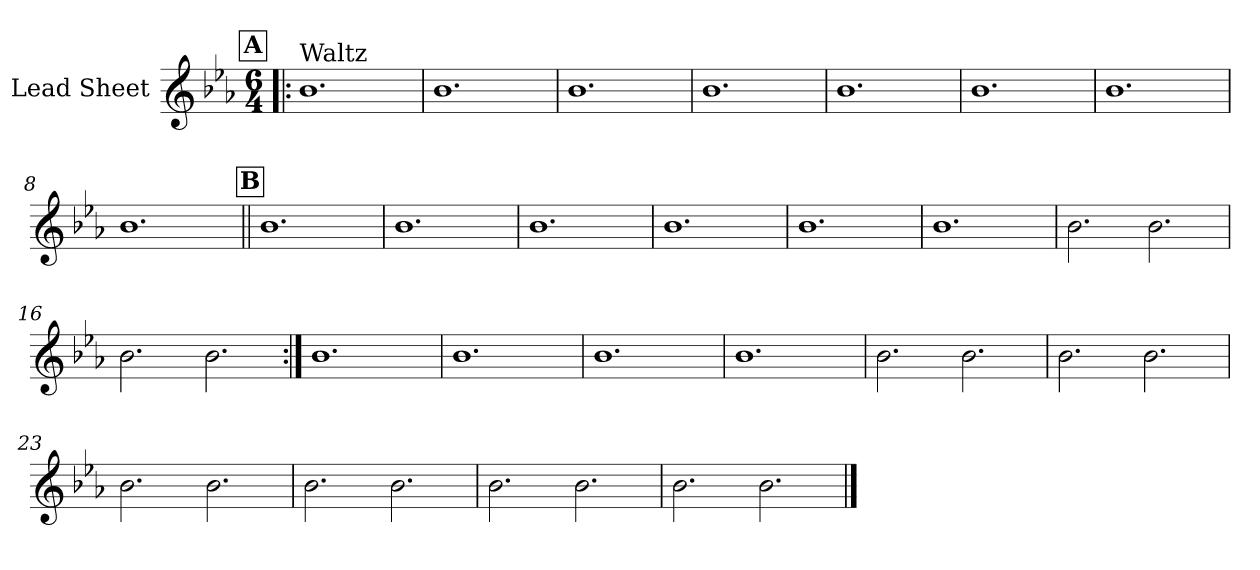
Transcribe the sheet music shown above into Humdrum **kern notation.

**kern
*part1
*staff1
*I"Lead Sheet
*clefG2
*k[b-e-a-]
*E-:
*M6/4
!!LO:REH:place=s1:a:fs=14:t=A
=1!|:
!LO:TX:a:t=Waltz
1.b-
=2
1.b-
=3
1.b-
=4
1.b-
!!LO:LB:g=z
=5
1.b-
=6
1.b-
=7
1.b-
=8
1.b-
!!LO:LB:g=z
!!LO:REH:place=s1:a:fs=14:t=B
=9||
1.b-
=10
1.b-
=11
1.b-
=12
1.b-
!!LO:LB:g=z
=13
1.b-
=14
1.b-
=15
2.b-\
2.b-\
=16
2.b-\
2.b-\
!!LO:LB:g=z
=17:|!
1.b-
=18
1.b-
=19
1.b-
=20
1.b-
!!LO:LB:g=z
=21
2.b-\
2.b-\
=22
2.b-\
2.b-\
=23
2.b-\
2.b-\
=24
2.b-\
2.b-\
!!LO:LB:g=z
=25
2.b-\
2.b-\
=26
2.b-\
2.b-\
==
*-
